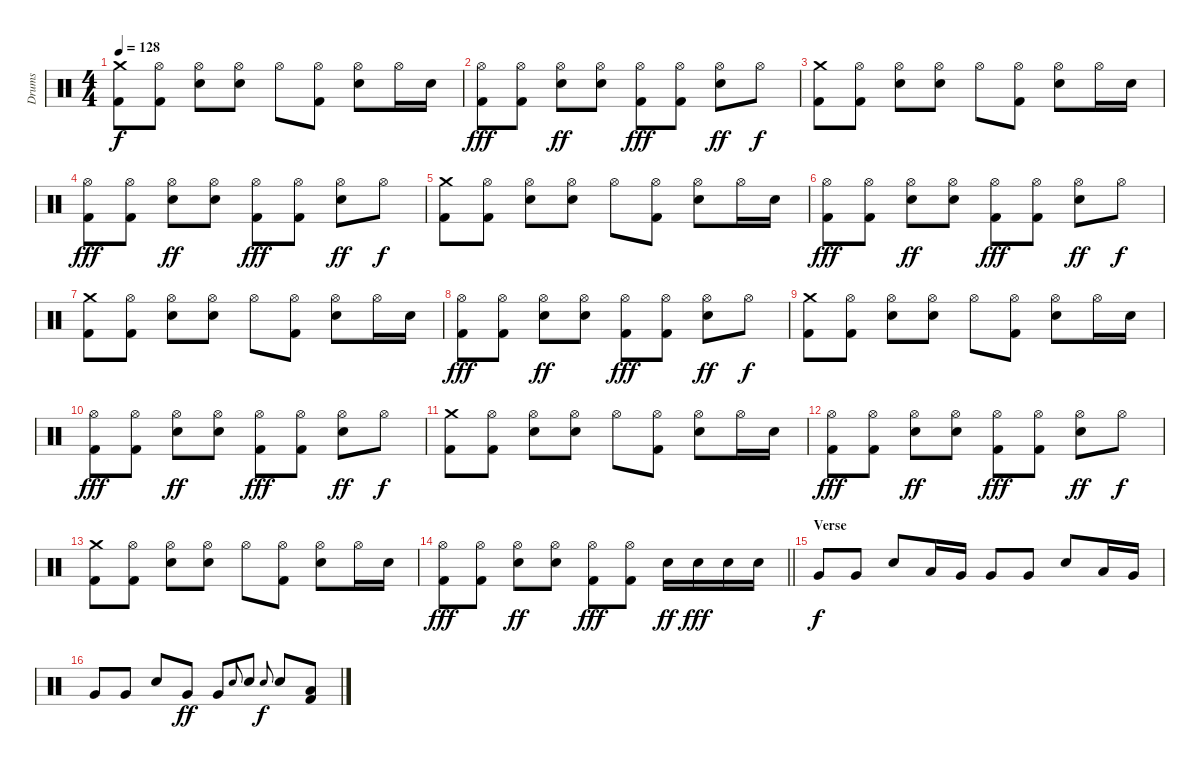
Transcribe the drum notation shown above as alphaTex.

\track ("Drums" "Drums") {instrument percussion}
\staff {score}
\articulation defaults
\ts (4 4)
\tempo 128
\clef neutral
\ks c
("Crash medium (hit)" "Kick (hit) 2").8{dy f} ("Hi-Hat (open)" "Kick (hit) 2").8 ("Hi-Hat (open)" "Snare (hit) 2").8 ("Hi-Hat (open)" "Snare (hit) 2").8 "Hi-Hat (open)".8 ("Hi-Hat (open)" "Kick (hit) 2").8 ("Hi-Hat (open)" "Snare (hit) 2").8 "Hi-Hat (open)".16 "Snare (hit) 2".16 |
("Hi-Hat (open)" "Kick (hit) 2").8{dy fff} ("Hi-Hat (open)" "Kick (hit) 2").8 ("Hi-Hat (open)" "Snare (hit) 2").8{dy ff} ("Hi-Hat (open)" "Snare (hit) 2").8 ("Hi-Hat (open)" "Kick (hit) 2").8{dy fff} ("Hi-Hat (open)" "Kick (hit) 2").8 ("Hi-Hat (open)" "Snare (hit) 2").8{dy ff} "Hi-Hat (open)".8{dy f} |
("Crash medium (hit)" "Kick (hit) 2").8 ("Hi-Hat (open)" "Kick (hit) 2").8 ("Hi-Hat (open)" "Snare (hit) 2").8 ("Hi-Hat (open)" "Snare (hit) 2").8 "Hi-Hat (open)".8 ("Hi-Hat (open)" "Kick (hit) 2").8 ("Hi-Hat (open)" "Snare (hit) 2").8 "Hi-Hat (open)".16 "Snare (hit) 2".16 |
("Hi-Hat (open)" "Kick (hit) 2").8{dy fff} ("Hi-Hat (open)" "Kick (hit) 2").8 ("Hi-Hat (open)" "Snare (hit) 2").8{dy ff} ("Hi-Hat (open)" "Snare (hit) 2").8 ("Hi-Hat (open)" "Kick (hit) 2").8{dy fff} ("Hi-Hat (open)" "Kick (hit) 2").8 ("Hi-Hat (open)" "Snare (hit) 2").8{dy ff} "Hi-Hat (open)".8{dy f} |
("Crash medium (hit)" "Kick (hit) 2").8 ("Hi-Hat (open)" "Kick (hit) 2").8 ("Hi-Hat (open)" "Snare (hit) 2").8 ("Hi-Hat (open)" "Snare (hit) 2").8 "Hi-Hat (open)".8 ("Hi-Hat (open)" "Kick (hit) 2").8 ("Hi-Hat (open)" "Snare (hit) 2").8 "Hi-Hat (open)".16 "Snare (hit) 2".16 |
("Hi-Hat (open)" "Kick (hit) 2").8{dy fff} ("Hi-Hat (open)" "Kick (hit) 2").8 ("Hi-Hat (open)" "Snare (hit) 2").8{dy ff} ("Hi-Hat (open)" "Snare (hit) 2").8 ("Hi-Hat (open)" "Kick (hit) 2").8{dy fff} ("Hi-Hat (open)" "Kick (hit) 2").8 ("Hi-Hat (open)" "Snare (hit) 2").8{dy ff} "Hi-Hat (open)".8{dy f} |
("Crash medium (hit)" "Kick (hit) 2").8 ("Hi-Hat (open)" "Kick (hit) 2").8 ("Hi-Hat (open)" "Snare (hit) 2").8 ("Hi-Hat (open)" "Snare (hit) 2").8 "Hi-Hat (open)".8 ("Hi-Hat (open)" "Kick (hit) 2").8 ("Hi-Hat (open)" "Snare (hit) 2").8 "Hi-Hat (open)".16 "Snare (hit) 2".16 |
("Hi-Hat (open)" "Kick (hit) 2").8{dy fff} ("Hi-Hat (open)" "Kick (hit) 2").8 ("Hi-Hat (open)" "Snare (hit) 2").8{dy ff} ("Hi-Hat (open)" "Snare (hit) 2").8 ("Hi-Hat (open)" "Kick (hit) 2").8{dy fff} ("Hi-Hat (open)" "Kick (hit) 2").8 ("Hi-Hat (open)" "Snare (hit) 2").8{dy ff} "Hi-Hat (open)".8{dy f} |
("Crash medium (hit)" "Kick (hit) 2").8 ("Hi-Hat (open)" "Kick (hit) 2").8 ("Hi-Hat (open)" "Snare (hit) 2").8 ("Hi-Hat (open)" "Snare (hit) 2").8 "Hi-Hat (open)".8 ("Hi-Hat (open)" "Kick (hit) 2").8 ("Hi-Hat (open)" "Snare (hit) 2").8 "Hi-Hat (open)".16 "Snare (hit) 2".16 |
("Hi-Hat (open)" "Kick (hit) 2").8{dy fff} ("Hi-Hat (open)" "Kick (hit) 2").8 ("Hi-Hat (open)" "Snare (hit) 2").8{dy ff} ("Hi-Hat (open)" "Snare (hit) 2").8 ("Hi-Hat (open)" "Kick (hit) 2").8{dy fff} ("Hi-Hat (open)" "Kick (hit) 2").8 ("Hi-Hat (open)" "Snare (hit) 2").8{dy ff} "Hi-Hat (open)".8{dy f} |
("Crash medium (hit)" "Kick (hit) 2").8 ("Hi-Hat (open)" "Kick (hit) 2").8 ("Hi-Hat (open)" "Snare (hit) 2").8 ("Hi-Hat (open)" "Snare (hit) 2").8 "Hi-Hat (open)".8 ("Hi-Hat (open)" "Kick (hit) 2").8 ("Hi-Hat (open)" "Snare (hit) 2").8 "Hi-Hat (open)".16 "Snare (hit) 2".16 |
("Hi-Hat (open)" "Kick (hit) 2").8{dy fff} ("Hi-Hat (open)" "Kick (hit) 2").8 ("Hi-Hat (open)" "Snare (hit) 2").8{dy ff} ("Hi-Hat (open)" "Snare (hit) 2").8 ("Hi-Hat (open)" "Kick (hit) 2").8{dy fff} ("Hi-Hat (open)" "Kick (hit) 2").8 ("Hi-Hat (open)" "Snare (hit) 2").8{dy ff} "Hi-Hat (open)".8{dy f} |
("Crash medium (hit)" "Kick (hit) 2").8 ("Hi-Hat (open)" "Kick (hit) 2").8 ("Hi-Hat (open)" "Snare (hit) 2").8 ("Hi-Hat (open)" "Snare (hit) 2").8 "Hi-Hat (open)".8 ("Hi-Hat (open)" "Kick (hit) 2").8 ("Hi-Hat (open)" "Snare (hit) 2").8 "Hi-Hat (open)".16 "Snare (hit) 2".16 |
\barLineRight lightlight
("Hi-Hat (open)" "Kick (hit) 2").8{dy fff} ("Hi-Hat (open)" "Kick (hit) 2").8 ("Hi-Hat (open)" "Snare (hit) 2").8{dy ff} ("Hi-Hat (open)" "Snare (hit) 2").8 ("Hi-Hat (open)" "Kick (hit) 2").8{dy fff} ("Hi-Hat (open)" "Kick (hit) 2").8 "Snare (hit) 2".16{dy ff} "Snare (hit) 2".16{dy fff} "Snare (hit) 2".16 "Snare (hit) 2".16 |
\section ("" "Verse")
"Very Low Tom (hit)".8{dy f} "Very Low Tom (hit)".8 "Snare (hit) 2".8 "Low Tom (hit)".16 "Very Low Tom (hit)".16 "Very Low Tom (hit)".8 "Very Low Tom (hit)".8 "Snare (hit) 2".8 "Low Tom (hit)".16 "Very Low Tom (hit)".16 |
"Very Low Tom (hit)".8 "Very Low Tom (hit)".8 "Snare (hit) 2".8 "Very Low Tom (hit)".8{dy ff} "Very Low Tom (hit)".8 "Snare (hit) 2".8{gr onbeat} "Snare (hit) 2".8 "Snare (hit) 2".8{gr onbeat dy f} "Snare (hit) 2".8 ("Low Tom (hit)" "Kick (hit) 2").8
